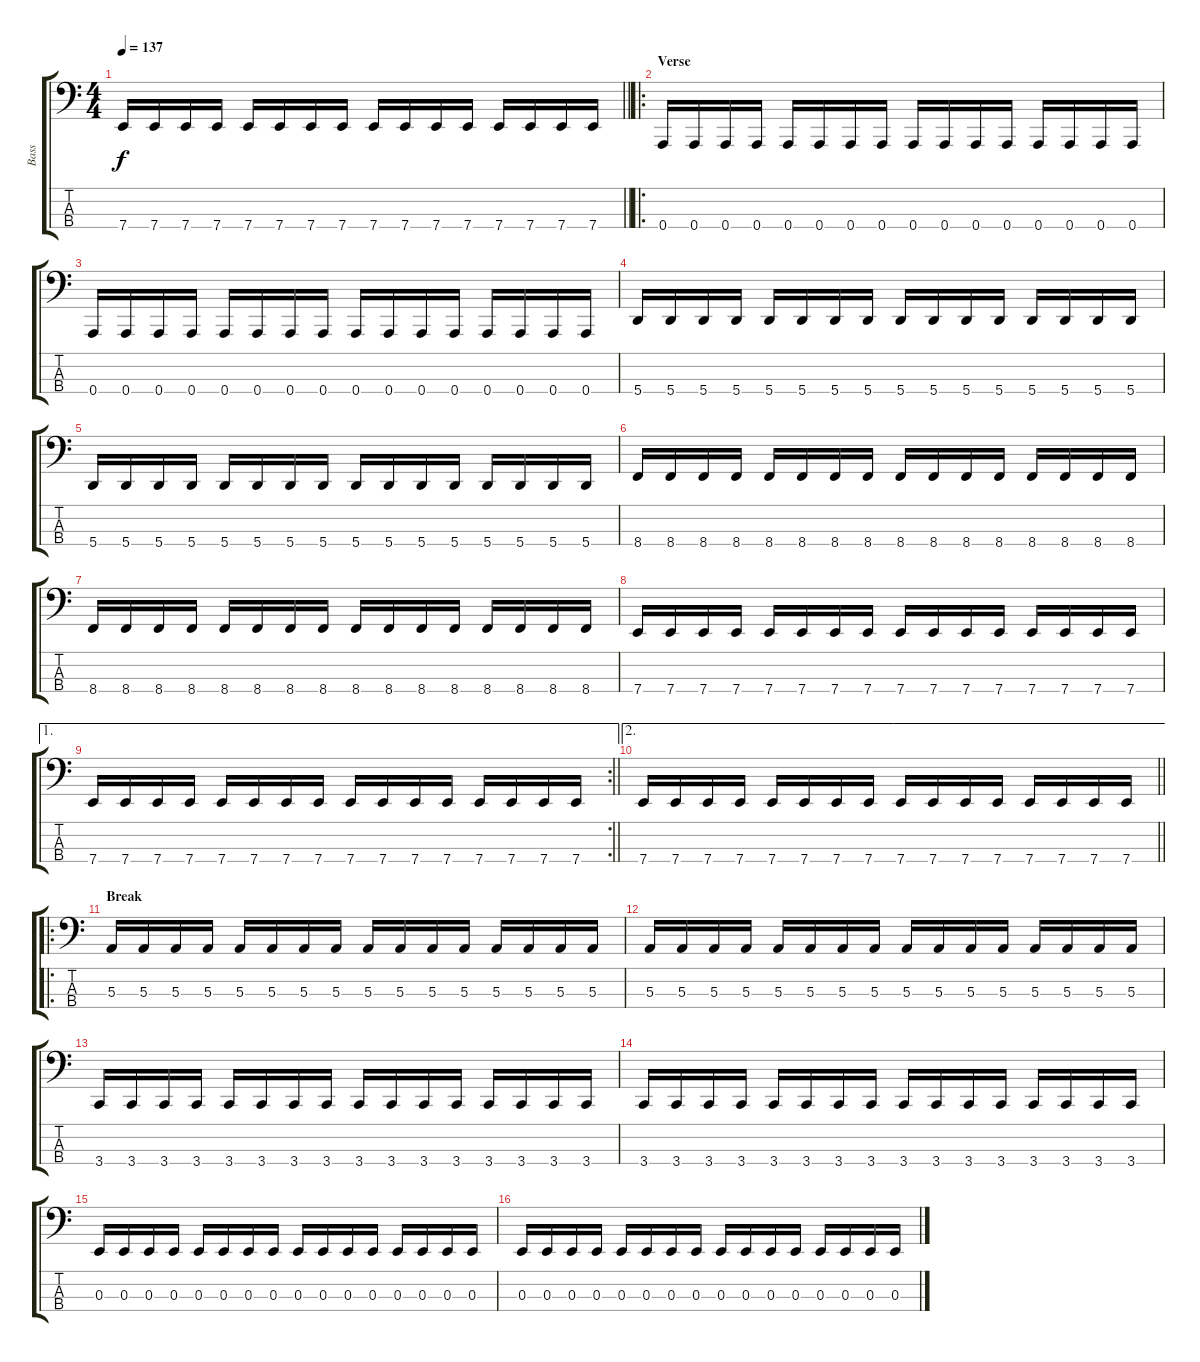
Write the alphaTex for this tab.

\track ("Bass" "Bass") {instrument electricbassfinger}
\staff {score tabs}
\tuning (D2 A1 E1 A0) {hide}
\ts (4 4)
\tempo 137
\clef f4
\barLineRight lightlight
\ks c
7.4.16{dy f} 7.4.16 7.4.16 7.4.16 7.4.16 7.4.16 7.4.16 7.4.16 7.4.16 7.4.16 7.4.16 7.4.16 7.4.16 7.4.16 7.4.16 7.4.16 |
\ro
\section ("" "Verse")
0.4.16 0.4.16 0.4.16 0.4.16 0.4.16 0.4.16 0.4.16 0.4.16 0.4.16 0.4.16 0.4.16 0.4.16 0.4.16 0.4.16 0.4.16 0.4.16 |
0.4.16 0.4.16 0.4.16 0.4.16 0.4.16 0.4.16 0.4.16 0.4.16 0.4.16 0.4.16 0.4.16 0.4.16 0.4.16 0.4.16 0.4.16 0.4.16 |
5.4.16 5.4.16 5.4.16 5.4.16 5.4.16 5.4.16 5.4.16 5.4.16 5.4.16 5.4.16 5.4.16 5.4.16 5.4.16 5.4.16 5.4.16 5.4.16 |
5.4.16 5.4.16 5.4.16 5.4.16 5.4.16 5.4.16 5.4.16 5.4.16 5.4.16 5.4.16 5.4.16 5.4.16 5.4.16 5.4.16 5.4.16 5.4.16 |
8.4.16 8.4.16 8.4.16 8.4.16 8.4.16 8.4.16 8.4.16 8.4.16 8.4.16 8.4.16 8.4.16 8.4.16 8.4.16 8.4.16 8.4.16 8.4.16 |
8.4.16 8.4.16 8.4.16 8.4.16 8.4.16 8.4.16 8.4.16 8.4.16 8.4.16 8.4.16 8.4.16 8.4.16 8.4.16 8.4.16 8.4.16 8.4.16 |
7.4.16 7.4.16 7.4.16 7.4.16 7.4.16 7.4.16 7.4.16 7.4.16 7.4.16 7.4.16 7.4.16 7.4.16 7.4.16 7.4.16 7.4.16 7.4.16 |
\ae 1
\rc 2
\barLineRight lightlight
7.4.16 7.4.16 7.4.16 7.4.16 7.4.16 7.4.16 7.4.16 7.4.16 7.4.16 7.4.16 7.4.16 7.4.16 7.4.16 7.4.16 7.4.16 7.4.16 |
\ae 2
\barLineRight lightlight
7.4.16 7.4.16 7.4.16 7.4.16 7.4.16 7.4.16 7.4.16 7.4.16 7.4.16 7.4.16 7.4.16 7.4.16 7.4.16 7.4.16 7.4.16 7.4.16 |
\ro
\section ("" "Break")
5.3.16 5.3.16 5.3.16 5.3.16 5.3.16 5.3.16 5.3.16 5.3.16 5.3.16 5.3.16 5.3.16 5.3.16 5.3.16 5.3.16 5.3.16 5.3.16 |
5.3.16 5.3.16 5.3.16 5.3.16 5.3.16 5.3.16 5.3.16 5.3.16 5.3.16 5.3.16 5.3.16 5.3.16 5.3.16 5.3.16 5.3.16 5.3.16 |
3.4.16 3.4.16 3.4.16 3.4.16 3.4.16 3.4.16 3.4.16 3.4.16 3.4.16 3.4.16 3.4.16 3.4.16 3.4.16 3.4.16 3.4.16 3.4.16 |
3.4.16 3.4.16 3.4.16 3.4.16 3.4.16 3.4.16 3.4.16 3.4.16 3.4.16 3.4.16 3.4.16 3.4.16 3.4.16 3.4.16 3.4.16 3.4.16 |
0.3.16 0.3.16 0.3.16 0.3.16 0.3.16 0.3.16 0.3.16 0.3.16 0.3.16 0.3.16 0.3.16 0.3.16 0.3.16 0.3.16 0.3.16 0.3.16 |
0.3.16 0.3.16 0.3.16 0.3.16 0.3.16 0.3.16 0.3.16 0.3.16 0.3.16 0.3.16 0.3.16 0.3.16 0.3.16 0.3.16 0.3.16 0.3.16
